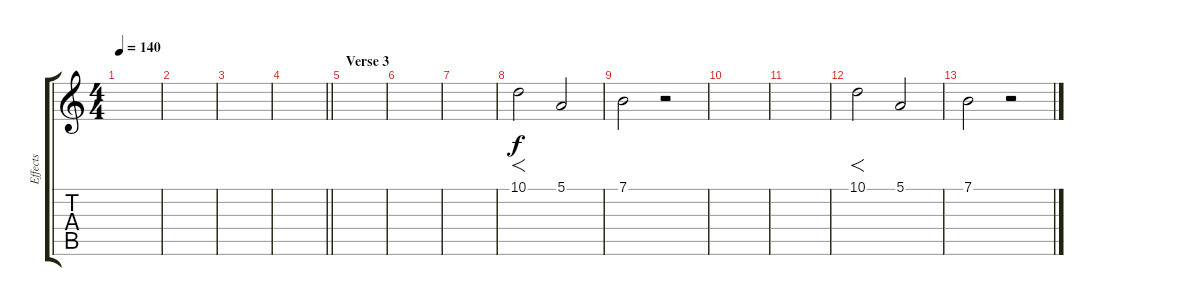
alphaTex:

\track ("Effects" "Effects") {instrument fx5brightness}
\staff {score tabs}
\tuning (E4 B3 G3 D3 A2 E2) {hide}
\ts (4 4)
\tempo 140
\clef g2
\ks c
|
|
|
\barLineRight lightlight
|
\section ("" "Verse 3")
|
|
|
10.1.2{f} 5.1.2 |
7.1.2 r.2 |
|
|
10.1.2{f} 5.1.2 |
7.1.2 r.2
